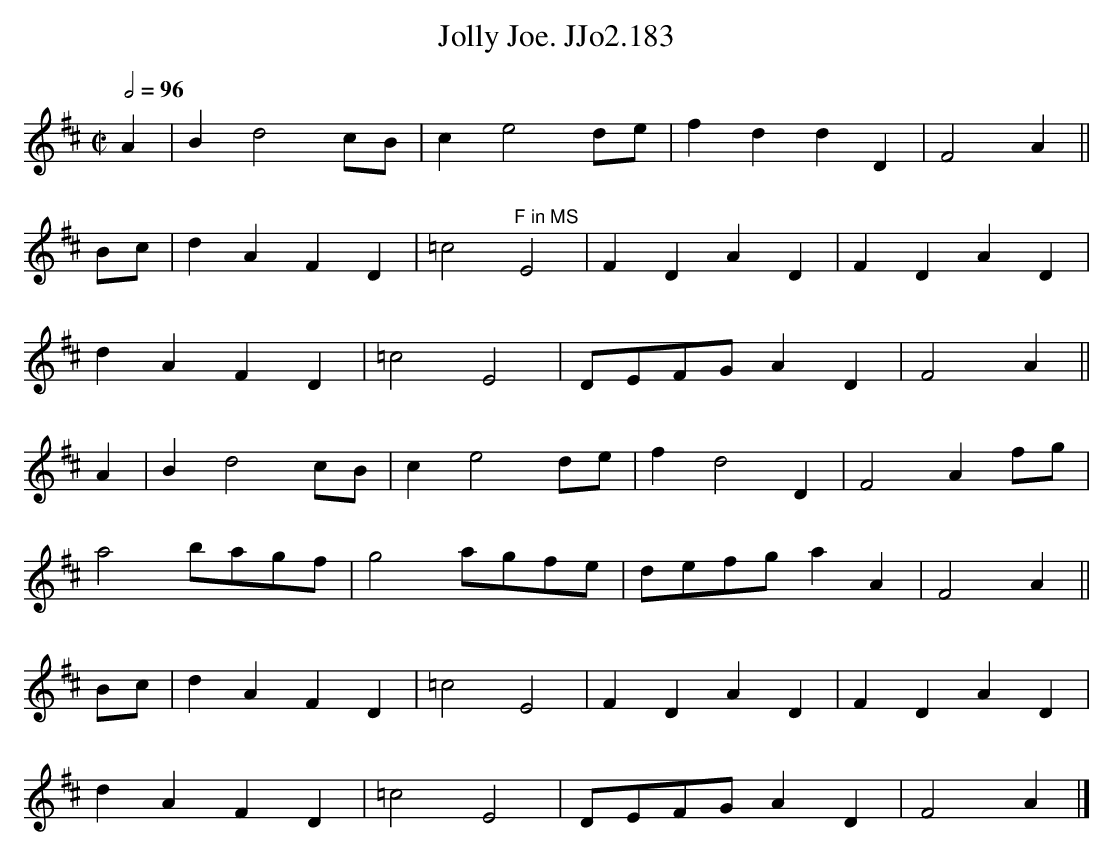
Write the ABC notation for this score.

X:1
T:Jolly Joe. JJo2.183
M:C|
L:1/4
Q:1/2=96
K:D
A|Bd2c/B/|ce2d/e/|fddD|F2A||
B/c/|dAFD|=c2"^F in MS"E2|FDAD|FDAD|
dAFD|=c2E2|D/E/F/G/AD|F2A||
A|Bd2c/B/|ce2d/e/|fd2D|F2Af/g/|
a2b/a/g/f/|g2a/g/f/e/|d/e/f/g/aA|F2A||
B/c/|dAFD|=c2E2|FDAD|FDAD|
dAFD|=c2E2|D/E/F/G/AD|F2A|]
